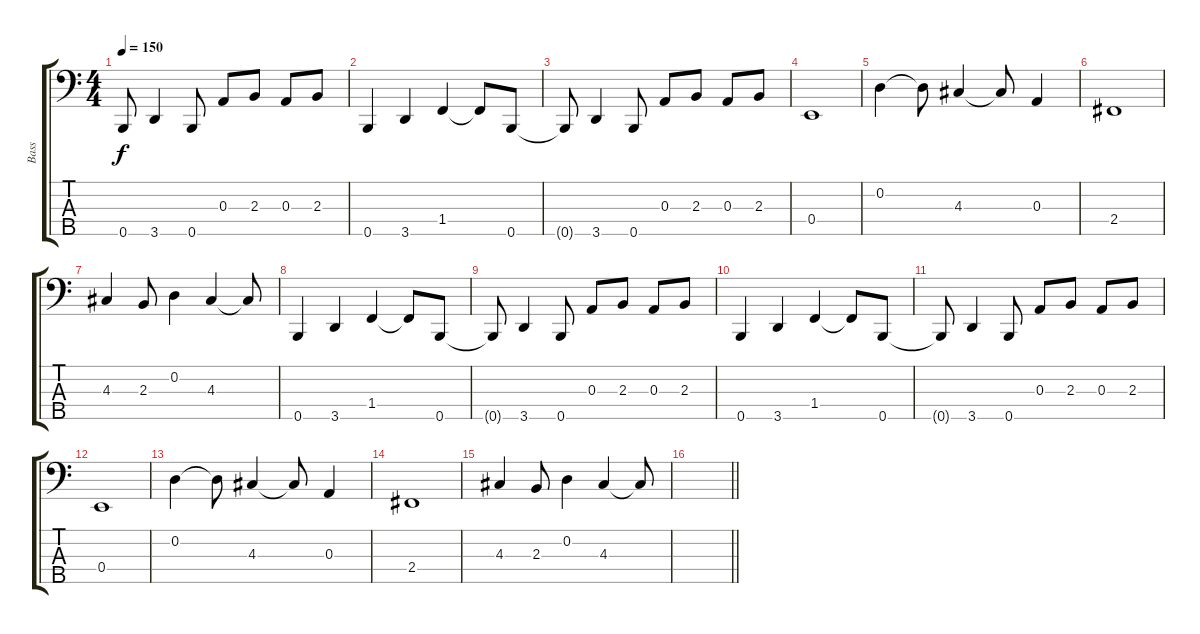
\track ("Bass" "Bass") {instrument electricbassfinger}
\staff {score tabs}
\tuning (G2 D2 A1 E1 B0) {hide}
\ts (4 4)
\tempo 150
\clef f4
\ks c
0.5{t}.8{dy f} 3.5.4 0.5.8 0.3.8 2.3.8 0.3.8 2.3.8 |
0.5.4 3.5.4 1.4.4 1.4{t}.8 0.5.8 |
0.5{t}.8 3.5.4 0.5.8 0.3.8 2.3.8 0.3.8 2.3.8 |
0.4.1 |
0.2.4 0.2{t}.8 4.3.4 4.3{t}.8 0.3.4 |
2.4.1 |
4.3.4 2.3.8 0.2.4 4.3.4 4.3{t}.8 |
0.5.4 3.5.4 1.4.4 1.4{t}.8 0.5.8 |
0.5{t}.8 3.5.4 0.5.8 0.3.8 2.3.8 0.3.8 2.3.8 |
0.5.4 3.5.4 1.4.4 1.4{t}.8 0.5.8 |
0.5{t}.8 3.5.4 0.5.8 0.3.8 2.3.8 0.3.8 2.3.8 |
0.4.1 |
0.2.4 0.2{t}.8 4.3.4 4.3{t}.8 0.3.4 |
2.4.1 |
4.3.4 2.3.8 0.2.4 4.3.4 4.3{t}.8 |
\barLineRight lightlight
